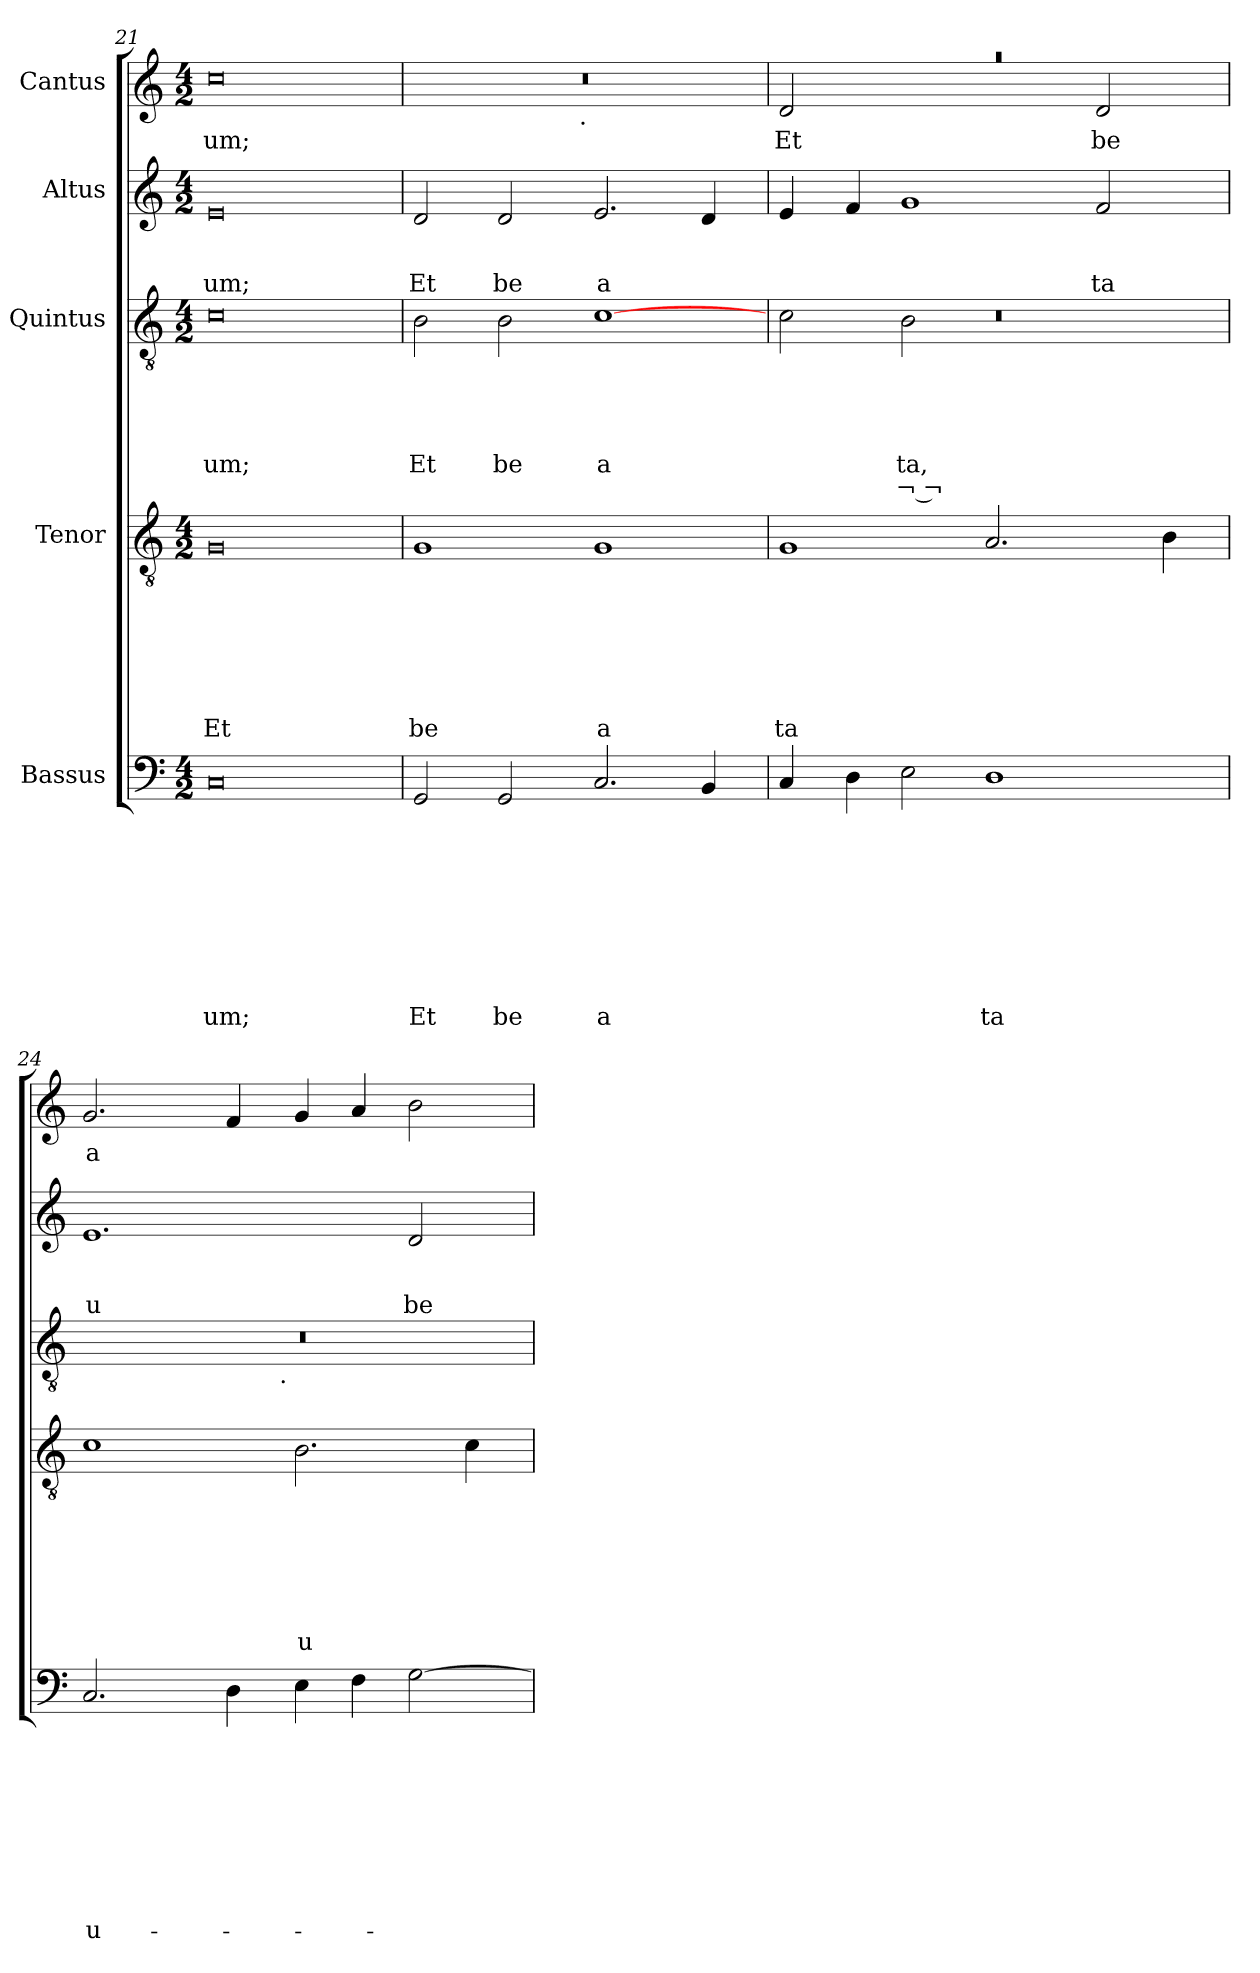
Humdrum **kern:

**kern	**text	**text	**text	**text	**text	**text	**text	**text	**text	**kern	**text	**text	**text	**text	**text	**text	**text	**kern	**text	**text	**text	**text	**text	**text	**kern	**text	**text	**text	**kern	**text
*part5	*part5	*part5	*part5	*part5	*part5	*part5	*part5	*part5	*part5	*part4	*part4	*part4	*part4	*part4	*part4	*part4	*part4	*part3	*part3	*part3	*part3	*part3	*part3	*part3	*part2	*part2	*part2	*part2	*part1	*part1
*staff5	*staff5	*staff5	*staff5	*staff5	*staff5	*staff5	*staff5	*staff5	*staff5	*staff4	*staff4	*staff4	*staff4	*staff4	*staff4	*staff4	*staff4	*staff3	*staff3	*staff3	*staff3	*staff3	*staff3	*staff3	*staff2	*staff2	*staff2	*staff2	*staff1	*staff1
*I"Bassus	*	*	*	*	*	*	*	*	*	*I"Tenor	*	*	*	*	*	*	*	*I"Quintus	*	*	*	*	*	*	*I"Altus	*	*	*	*I"Cantus	*
*clefF4	*	*	*	*	*	*	*	*	*	*clefGv2	*	*	*	*	*	*	*	*clefGv2	*	*	*	*	*	*	*clefG2	*	*	*	*clefG2	*
*k[]	*	*	*	*	*	*	*	*	*	*k[]	*	*	*	*	*	*	*	*k[]	*	*	*	*	*	*	*k[]	*	*	*	*k[]	*
*C:	*	*	*	*	*	*	*	*	*	*C:	*	*	*	*	*	*	*	*C:	*	*	*	*	*	*	*C:	*	*	*	*C:	*
*M4/2	*	*	*	*	*	*	*	*	*	*M4/2	*	*	*	*	*	*	*	*M4/2	*	*	*	*	*	*	*M4/2	*	*	*	*M4/2	*
=21	=21	=21	=21	=21	=21	=21	=21	=21	=21	=21	=21	=21	=21	=21	=21	=21	=21	=21	=21	=21	=21	=21	=21	=21	=21	=21	=21	=21	=21	=21
!	!	!	!	!	!	!	!	!	!LO:LY:b	!	!	!	!	!	!	!	!LO:LY:b	!	!	!	!	!	!LO:LY:b	!	!	!	!	!LO:LY:b	!	!LO:LY:b
0C	.	.	.	.	.	.	.	.	um;	0G	.	.	.	.	.	.	Et	0c	.	.	.	.	um;	.	0e	.	.	um;	0cc	um;
=22	=22	=22	=22	=22	=22	=22	=22	=22	=22	=22	=22	=22	=22	=22	=22	=22	=22	=22	=22	=22	=22	=22	=22	=22	=22	=22	=22	=22	=22	=22
!	!	!	!	!	!	!	!	!	!LO:LY:b	!	!	!	!	!	!	!	!LO:LY:b	!	!	!	!	!	!LO:LY:b	!	!	!	!	!LO:LY:b	!	!
*	*	*	*	*	*	*	*	*	*	*	*	*	*	*	*	*	*	*	*	*	*	*	*	*	*	*	*	*	*^	*
2GG/	.	.	.	.	.	.	.	.	Et	1G	.	.	.	.	.	.	be	2B\	.	.	.	.	Et	.	2d/	.	.	Et	0r	2ryy	.
!	!	!	!	!	!	!	!	!	!LO:LY:b	!	!	!	!	!	!	!	!	!	!	!	!	!	!LO:LY:b	!	!	!	!	!LO:LY:b	!	!	!
2GG/	.	.	.	.	.	.	.	.	be	.	.	.	.	.	.	.	.	2B\	.	.	.	.	be	.	2d/	.	.	be	.	4...ryy	.
!	!	!	!	!	!	!	!	!	!	!	!	!	!	!	!	!	!	!	!	!	!	!	!	!	!	!	!	!	!	!LO:TX:b:t=.	!
.	.	.	.	.	.	.	.	.	.	.	.	.	.	.	.	.	.	.	.	.	.	.	.	.	.	.	.	.	.	1ryy	.
!	!	!	!	!	!	!	!	!	!LO:LY:b	!	!	!	!	!	!	!	!LO:LY:b	!	!	!	!	!	!LO:LY:b:rj	!	!	!	!	!LO:LY:b	!	!	!
2.C/	.	.	.	.	.	.	.	.	a	1G	.	.	.	.	.	.	a	[>1c	.	.	.	.	a	.	2.e/	.	.	a	.	.	.
4BB/	.	.	.	.	.	.	.	.	.	.	.	.	.	.	.	.	.	.	.	.	.	.	.	.	4d/	.	.	.	.	.	.
.	.	.	.	.	.	.	.	.	.	.	.	.	.	.	.	.	.	.	.	.	.	.	.	.	.	.	.	.	.	32ryy	.
!!LO:PB:g=z	!!
=23	=23	=23	=23	=23	=23	=23	=23	=23	=23	=23	=23	=23	=23	=23	=23	=23	=23	=23	=23	=23	=23	=23	=23	=23	=23	=23	=23	=23	=23	=23	=23
*	*	*	*	*	*	*	*	*	*	*	*	*	*	*	*	*	*	*^	*	*	*	*	*	*	*	*	*	*	*	*	*
*	*	*	*	*	*	*	*	*	*	*	*	*	*	*	*	*	*	*	*^	*	*	*	*	*	*	*	*	*	*	*	*	*
!	!	!	!	!	!	!	!	!	!	!	!	!	!	!	!	!	!LO:LY:b	!	!	!LO:N:vis=1	!	!	!	!	!	!	!	!	!	!	!LO:N:vis=1	!	!LO:LY:b
4C/	.	.	.	.	.	.	.	.	.	1G	.	.	.	.	.	.	ta	8..ryy	2c\	0r	.	.	.	.	.	.	4e/	.	.	.	0raa	2d/	Et
.	.	.	.	.	.	.	.	.	.	.	.	.	.	.	.	.	.	1ryy	.	.	.	.	.	.	.	.	.	.	.	.	.	.	.
4D\	.	.	.	.	.	.	.	.	.	.	.	.	.	.	.	.	.	.	.	.	.	.	.	.	.	.	4f/	.	.	.	.	.	.
!	!	!	!	!	!	!	!	!	!	!	!	!	!	!	!	!	!	!	!	!	!	!	!	!	!LO:LY:b	!LO:LY:b	!	!	!	!	!	!	!
2E\	.	.	.	.	.	.	.	.	.	.	.	.	.	.	.	.	.	.	2B\	.	.	.	.	.	ta,	¬ ¬-	1g	.	.	.	.	1ryy	.
!	!	!	!	!	!	!	!	!	!LO:LY:b	!	!	!	!	!	!	!	!	!	!	!	!	!	!	!	!	!	!	!	!	!	!	!	!
1D	.	.	.	.	.	.	.	.	ta	2.A/	.	.	.	.	.	.	.	.	1ryy	.	.	.	.	.	.	.	.	.	.	.	.	.	.
.	.	.	.	.	.	.	.	.	.	.	.	.	.	.	.	.	.	2ryy	.	.	.	.	.	.	.	.	.	.	.	.	.	.	.
!	!	!	!	!	!	!	!	!	!	!	!	!	!	!	!	!	!	!	!	!	!	!	!	!	!	!	!	!	!	!LO:LY:b	!	!	!LO:LY:b
.	.	.	.	.	.	.	.	.	.	.	.	.	.	.	.	.	.	.	.	.	.	.	.	.	.	.	2f/	.	.	ta	.	2d/	be
.	.	.	.	.	.	.	.	.	.	.	.	.	.	.	.	.	.	4ryy	.	.	.	.	.	.	.	.	.	.	.	.	.	.	.
.	.	.	.	.	.	.	.	.	.	4B\	.	.	.	.	.	.	.	.	.	.	.	.	.	.	.	.	.	.	.	.	.	.	.
.	.	.	.	.	.	.	.	.	.	.	.	.	.	.	.	.	.	32ryy	.	.	.	.	.	.	.	.	.	.	.	.	.	.	.
*	*	*	*	*	*	*	*	*	*	*	*	*	*	*	*	*	*	*v	*v	*v	*	*	*	*	*	*	*	*	*	*	*v	*v	*
=24	=24	=24	=24	=24	=24	=24	=24	=24	=24	=24	=24	=24	=24	=24	=24	=24	=24	=24	=24	=24	=24	=24	=24	=24	=24	=24	=24	=24	=24	=24
!	!	!	!	!	!	!	!	!	!LO:LY:b	!	!	!	!	!	!	!	!	!	!	!	!	!	!	!	!	!	!	!LO:LY:b	!	!LO:LY:b
*	*	*	*	*	*	*	*	*	*	*	*	*	*	*	*	*	*	*^	*	*	*	*	*	*	*	*	*	*	*	*
2.C/	.	.	.	.	.	.	.	.	u-	1c	.	.	.	.	.	.	.	0r	2ryy	.	.	.	.	.	.	1.e	.	.	u	2.g/	a
.	.	.	.	.	.	.	.	.	.	.	.	.	.	.	.	.	.	.	4...ryy	.	.	.	.	.	.	.	.	.	.	.	.
4D\	.	.	.	.	.	.	.	.	.	.	.	.	.	.	.	.	.	.	.	.	.	.	.	.	.	.	.	.	.	4f/	.
!	!	!	!	!	!	!	!	!	!	!	!	!	!	!	!	!	!	!	!LO:TX:b:t=.	!	!	!	!	!	!	!	!	!	!	!	!
.	.	.	.	.	.	.	.	.	.	.	.	.	.	.	.	.	.	.	1ryy	.	.	.	.	.	.	.	.	.	.	.	.
!	!	!	!	!	!	!	!	!	!	!	!	!	!	!	!	!	!LO:LY:b	!	!	!	!	!	!	!	!	!	!	!	!	!	!
4E\	.	.	.	.	.	.	.	.	.	2.B\	.	.	.	.	.	.	u	.	.	.	.	.	.	.	.	.	.	.	.	4g/	.
4F\	.	.	.	.	.	.	.	.	.	.	.	.	.	.	.	.	.	.	.	.	.	.	.	.	.	.	.	.	.	4a/	.
!	!	!	!	!	!	!	!	!	!	!	!	!	!	!	!	!	!	!	!	!	!	!	!	!	!	!	!	!	!LO:LY:b	!	!
[>2G\	.	.	.	.	.	.	.	.	.	.	.	.	.	.	.	.	.	.	.	.	.	.	.	.	.	2d/	.	.	be	2b\	.
.	.	.	.	.	.	.	.	.	.	4c\	.	.	.	.	.	.	.	.	.	.	.	.	.	.	.	.	.	.	.	.	.
.	.	.	.	.	.	.	.	.	.	.	.	.	.	.	.	.	.	.	32ryy	.	.	.	.	.	.	.	.	.	.	.	.
*	*	*	*	*	*	*	*	*	*	*	*	*	*	*	*	*	*	*v	*v	*	*	*	*	*	*	*	*	*	*	*	*
=	=	=	=	=	=	=	=	=	=	=	=	=	=	=	=	=	=	=	=	=	=	=	=	=	=	=	=	=	=	=
*-	*-	*-	*-	*-	*-	*-	*-	*-	*-	*-	*-	*-	*-	*-	*-	*-	*-	*-	*-	*-	*-	*-	*-	*-	*-	*-	*-	*-	*-	*-
